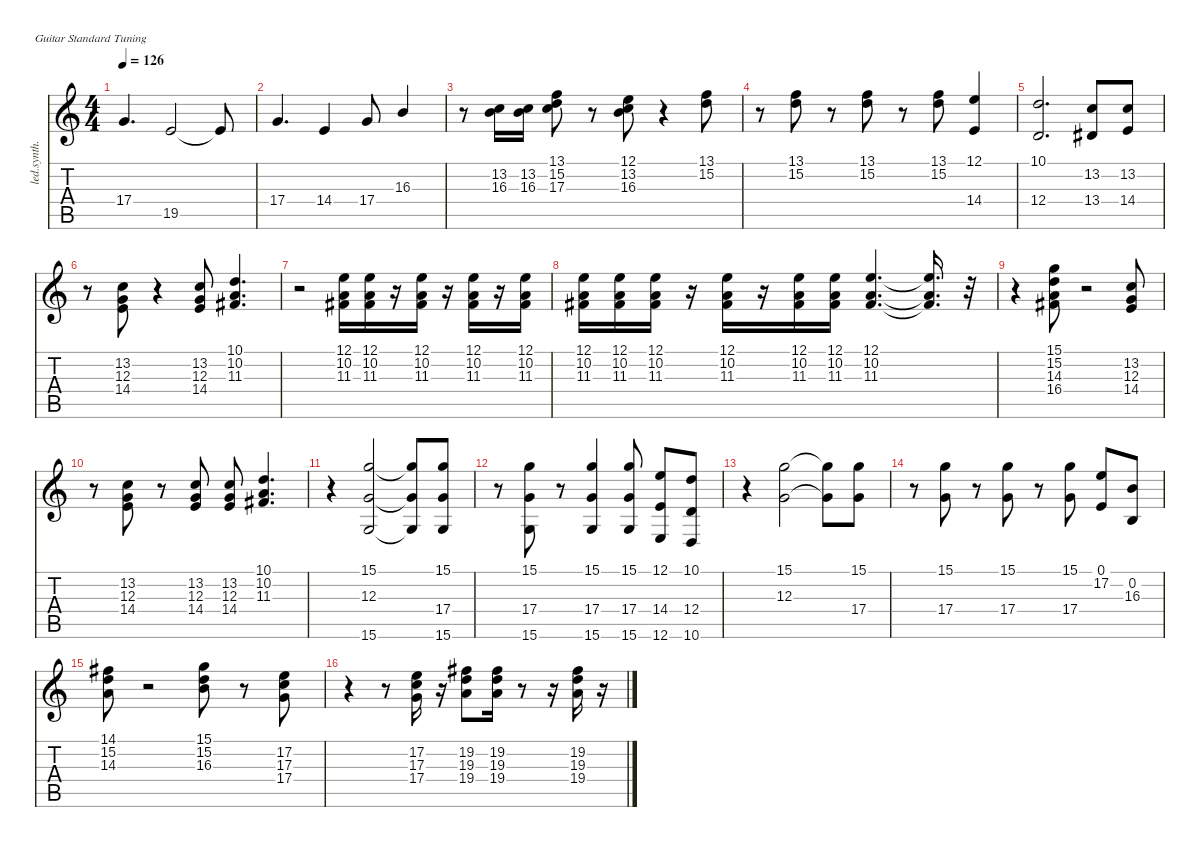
\defaultSystemsLayout 4
\hideDynamics
\bracketExtendMode nobrackets
\otherSystemsTrackNameOrientation horizontal
\track ("Horns" "led.synth.") {instrument lead4chiff}
\staff {score tabs}
\tuning (E4 B3 G3 D3 A2 E2)
\ts (4 4)
\tempo 126
\clef g2
\ks c
17.4.4{d dy f beam Up} 19.5.2{beam Up} 19.5{t}.8{beam Up} |
17.4.4{d beam Up} 14.4.4{beam Up} 17.4.8{beam Up} 16.3.4{beam Up} |
r.8{beam Down} (13.2 16.3).16{beam Down} (13.2 16.3).16{beam Down} (13.1 15.2 17.3).8{beam Down} r.8{beam Down} (12.1 13.2 16.3).8{beam Down} r.4{beam Down} (13.1 15.2).8{beam Down} |
r.8{beam Down} (13.1 15.2).8{beam Down} r.8{beam Down} (13.1 15.2).8{beam Down} r.8{beam Down} (13.1 15.2).8{beam Down} (12.1 14.4).4{beam Up} |
(10.1 12.4).2{d beam Up} (13.2 13.4{acc #}).8{beam Up} (13.2 14.4).8{beam Up} |
r.8{beam Down} (13.2 12.3 14.4).8{beam Up} r.4{beam Up} (13.2 12.3 14.4).8{beam Up} (10.1 10.2 11.3{acc #}).4{d beam Up} |
r.2{beam Down} (12.1 10.2 11.3{acc #}).16{beam Down} (12.1 10.2 11.3{acc #}).16{beam Down} r.16{beam Down} (12.1 10.2 11.3{acc #}).16{beam Down} r.16{beam Down} (12.1 10.2 11.3{acc #}).16{beam Down} r.16{beam Down} (12.1 10.2 11.3{acc #}).16{beam Down} |
(12.1 10.2 11.3{acc #}).16{beam Down} (12.1 10.2 11.3{acc #}).16{beam Down} (12.1 10.2 11.3{acc #}).16{beam Down} r.16{beam Down} (12.1 10.2 11.3{acc #}).16{beam Down} r.16{beam Down} (12.1 10.2 11.3{acc #}).16{beam Down} (12.1 10.2 11.3{acc #}).16{beam Down} (12.1 10.2 11.3{acc #}).4{d beam Up} (12.1{t} 10.2{t} 11.3{t acc #}).16{d beam Up} r.32{beam Up} |
r.4{beam Down} (15.1 15.2 14.3 16.4{acc #}).8{beam Down} r.2{beam Down} (13.2 12.3 14.4).8{beam Up} |
r.8{beam Down} (13.2 12.3 14.4).8{beam Up} r.8{beam Up} (13.2 12.3 14.4).8{beam Up} (13.2 12.3 14.4).8{beam Up} (10.1 10.2 11.3{acc #}).4{d beam Up} |
r.4{beam Down} (15.1 12.3 15.6).2{beam Up} (15.1{t} 12.3{t} 15.6{t}).8{beam Up} (15.1 17.4 15.6).8{beam Up} |
r.8{beam Down} (15.1 17.4 15.6).8{beam Up} r.8{beam Up} (15.1 17.4 15.6).4{beam Up} (15.1 17.4 15.6).8{beam Up} (12.1 14.4 12.6).8{beam Up} (10.1 12.4 10.6).8{beam Up} |
r.4{beam Down} (15.1 12.3).2{beam Down} (15.1{t} 12.3{t}).8{beam Down} (15.1 17.4).8{beam Down} |
r.8{beam Down} (15.1 17.4).8{beam Down} r.8{beam Down} (15.1 17.4).8{beam Down} r.8{beam Down} (15.1 17.4).8{beam Down} (0.1 17.2).8{beam Up} (0.2 16.3).8{beam Up} |
(14.1{acc #} 15.2 14.3).8{beam Down} r.2{beam Down} (15.1 15.2 16.3).8{beam Down} r.8{beam Down} (17.2 17.3 17.4).8{beam Down} |
r.4{beam Down} r.8{beam Down} (17.2 17.3 17.4).16{beam Down} r.16{beam Down} (19.2{acc #} 19.3 19.4).8{beam Down} (19.2{acc #} 19.3 19.4).16{beam Down} r.8{beam Down} r.16{beam Down} (19.2{acc #} 19.3 19.4).16{beam Down} r.16{beam Down}
